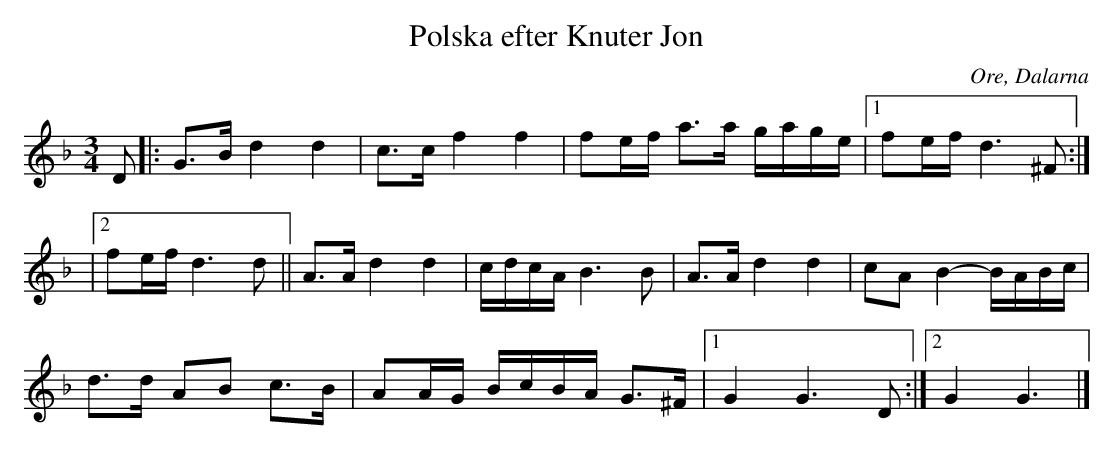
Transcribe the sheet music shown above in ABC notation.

X:1
T:Polska efter Knuter Jon
O:Ore, Dalarna
M:3/4
L:1/8
K:Gdor
D |: G>B d2 d2 | c>c f2 f2 | fe/f/ a>a g/a/g/e/ |1 fe/f/ d3 ^F :|
|2 fe/f/ d3 d || A>A d2 d2 | c/d/c/A/ B3 B | A>A d2 d2 | cA B2-B/A/B/c/ |
d>d AB c>B | AA/G/ B/c/B/A/ G>^F |1 G2 G3 D :|2 G2 G3 |]
